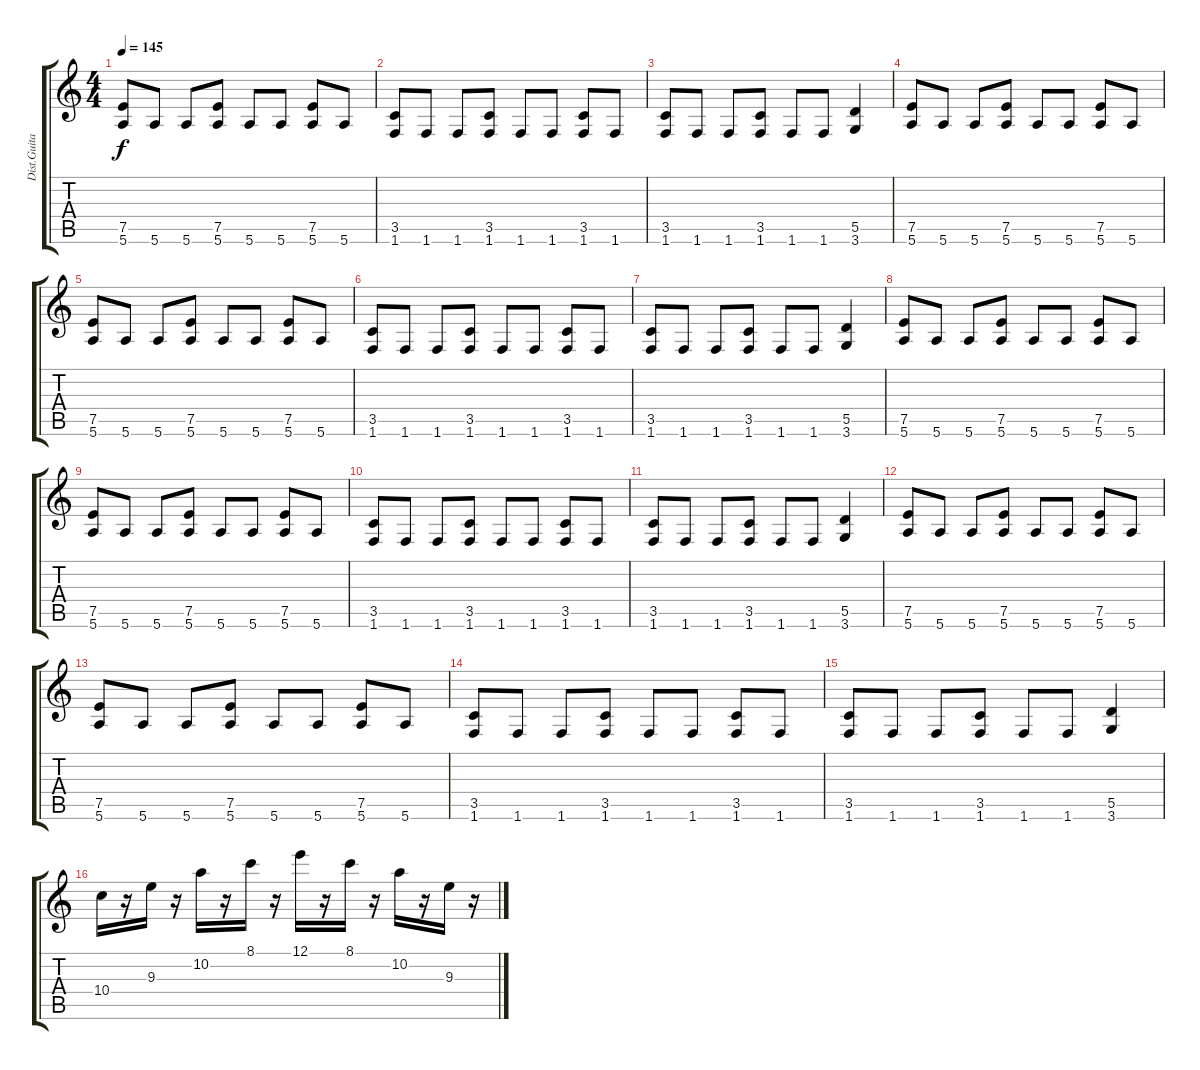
\track ("Dist.Guitar" "Dist.Guita") {instrument distortionguitar}
\staff {score tabs}
\tuning (E4 B3 G3 D3 A2 E2) {hide}
\ts (4 4)
\tempo 145
\clef g2
\ks c
(7.5 5.6).8{dy f} 5.6.8 5.6.8 (7.5 5.6).8 5.6.8 5.6.8 (7.5 5.6).8 5.6.8 |
(3.5 1.6).8 1.6.8 1.6.8 (3.5 1.6).8 1.6.8 1.6.8 (3.5 1.6).8 1.6.8 |
(3.5 1.6).8 1.6.8 1.6.8 (3.5 1.6).8 1.6.8 1.6.8 (5.5 3.6).4 |
(7.5 5.6).8 5.6.8 5.6.8 (7.5 5.6).8 5.6.8 5.6.8 (7.5 5.6).8 5.6.8 |
(7.5 5.6).8 5.6.8 5.6.8 (7.5 5.6).8 5.6.8 5.6.8 (7.5 5.6).8 5.6.8 |
(3.5 1.6).8 1.6.8 1.6.8 (3.5 1.6).8 1.6.8 1.6.8 (3.5 1.6).8 1.6.8 |
(3.5 1.6).8 1.6.8 1.6.8 (3.5 1.6).8 1.6.8 1.6.8 (5.5 3.6).4 |
(7.5 5.6).8 5.6.8 5.6.8 (7.5 5.6).8 5.6.8 5.6.8 (7.5 5.6).8 5.6.8 |
(7.5 5.6).8 5.6.8 5.6.8 (7.5 5.6).8 5.6.8 5.6.8 (7.5 5.6).8 5.6.8 |
(3.5 1.6).8 1.6.8 1.6.8 (3.5 1.6).8 1.6.8 1.6.8 (3.5 1.6).8 1.6.8 |
(3.5 1.6).8 1.6.8 1.6.8 (3.5 1.6).8 1.6.8 1.6.8 (5.5 3.6).4 |
(7.5 5.6).8 5.6.8 5.6.8 (7.5 5.6).8 5.6.8 5.6.8 (7.5 5.6).8 5.6.8 |
(7.5 5.6).8 5.6.8 5.6.8 (7.5 5.6).8 5.6.8 5.6.8 (7.5 5.6).8 5.6.8 |
(3.5 1.6).8 1.6.8 1.6.8 (3.5 1.6).8 1.6.8 1.6.8 (3.5 1.6).8 1.6.8 |
(3.5 1.6).8 1.6.8 1.6.8 (3.5 1.6).8 1.6.8 1.6.8 (5.5 3.6).4 |
10.4.16 r.16 9.3.16 r.16 10.2.16 r.16 8.1.16 r.16 12.1.16 r.16 8.1.16 r.16 10.2.16 r.16 9.3.16 r.16
